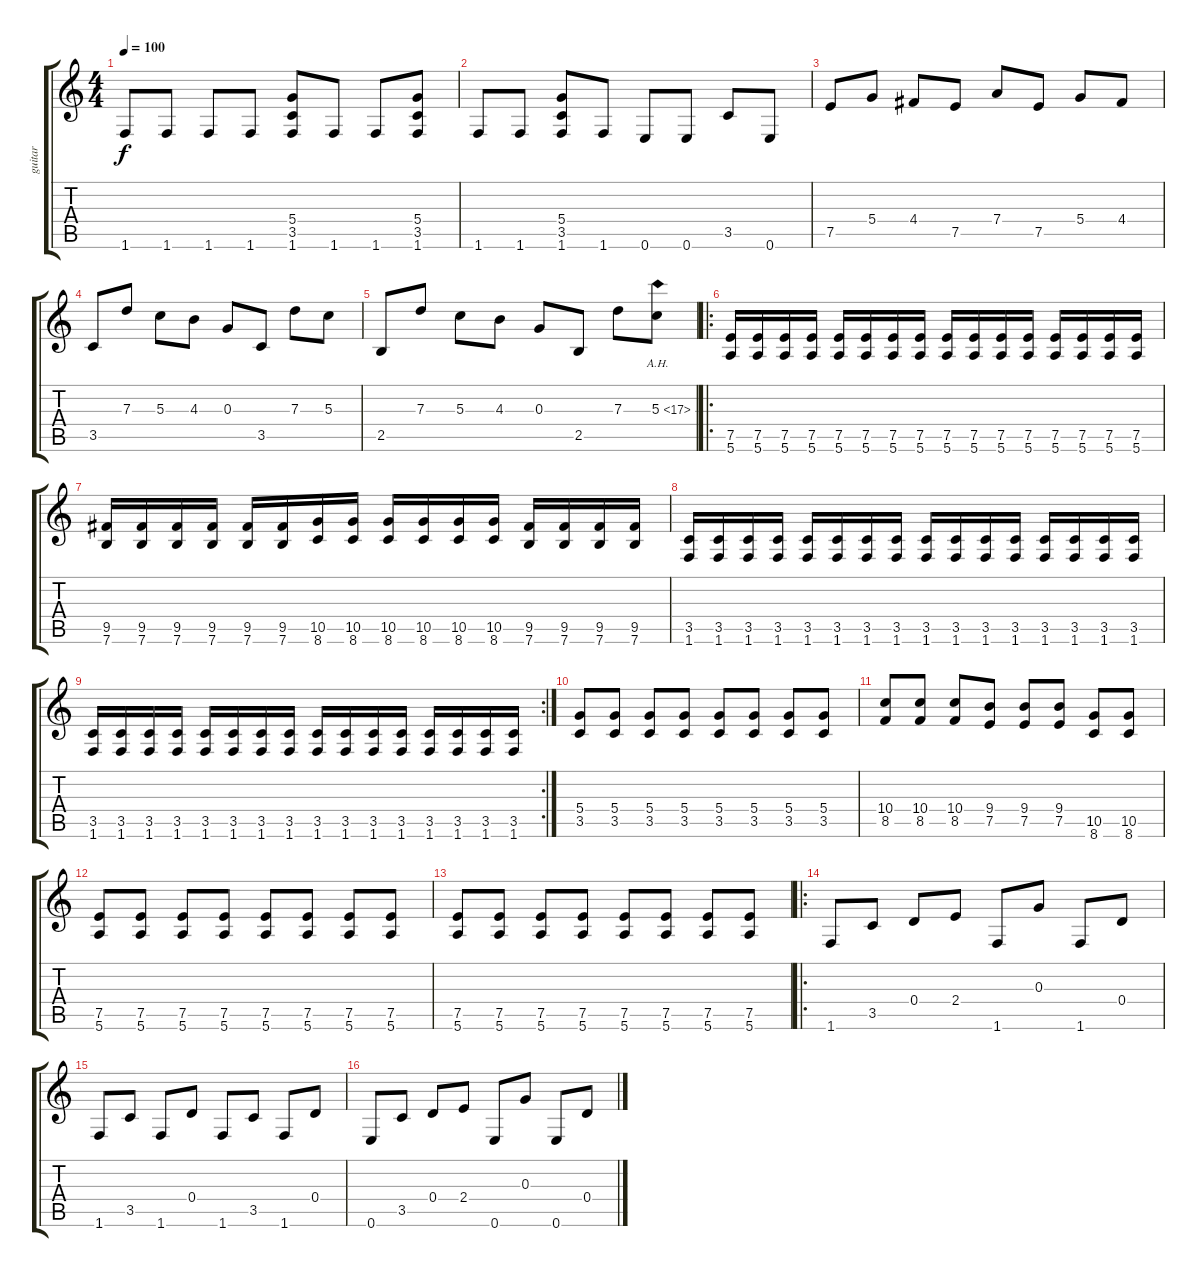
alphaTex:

\track ("guitar" "guitar") {instrument distortionguitar}
\staff {score tabs}
\tuning (E4 B3 G3 D3 A2 E2) {hide}
\ts (4 4)
\tempo 100
\clef g2
\ks c
1.6.8{dy f} 1.6.8 1.6.8 1.6.8 (5.4 3.5 1.6).8 1.6.8 1.6.8 (5.4 3.5 1.6).8 |
1.6.8 1.6.8 (5.4 3.5 1.6).8 1.6.8 0.6.8 0.6.8 3.5.8 0.6.8 |
7.5.8 5.4.8 4.4.8 7.5.8 7.4.8 7.5.8 5.4.8 4.4.8 |
3.5.8 7.3.8 5.3.8 4.3.8 0.3.8 3.5.8 7.3.8 5.3.8 |
2.5.8 7.3.8 5.3.8 4.3.8 0.3.8 2.5.8 7.3.8 5.3{ah 12}.8 |
\ro
(7.5 5.6).16 (7.5 5.6).16 (7.5 5.6).16 (7.5 5.6).16 (7.5 5.6).16 (7.5 5.6).16 (7.5 5.6).16 (7.5 5.6).16 (7.5 5.6).16 (7.5 5.6).16 (7.5 5.6).16 (7.5 5.6).16 (7.5 5.6).16 (7.5 5.6).16 (7.5 5.6).16 (7.5 5.6).16 |
(9.5 7.6).16 (9.5 7.6).16 (9.5 7.6).16 (9.5 7.6).16 (9.5 7.6).16 (9.5 7.6).16 (10.5 8.6).16 (10.5 8.6).16 (10.5 8.6).16 (10.5 8.6).16 (10.5 8.6).16 (10.5 8.6).16 (9.5 7.6).16 (9.5 7.6).16 (9.5 7.6).16 (9.5 7.6).16 |
(3.5 1.6).16 (3.5 1.6).16 (3.5 1.6).16 (3.5 1.6).16 (3.5 1.6).16 (3.5 1.6).16 (3.5 1.6).16 (3.5 1.6).16 (3.5 1.6).16 (3.5 1.6).16 (3.5 1.6).16 (3.5 1.6).16 (3.5 1.6).16 (3.5 1.6).16 (3.5 1.6).16 (3.5 1.6).16 |
\rc 2
(3.5 1.6).16 (3.5 1.6).16 (3.5 1.6).16 (3.5 1.6).16 (3.5 1.6).16 (3.5 1.6).16 (3.5 1.6).16 (3.5 1.6).16 (3.5 1.6).16 (3.5 1.6).16 (3.5 1.6).16 (3.5 1.6).16 (3.5 1.6).16 (3.5 1.6).16 (3.5 1.6).16 (3.5 1.6).16 |
(5.4 3.5).8 (5.4 3.5).8 (5.4 3.5).8 (5.4 3.5).8 (5.4 3.5).8 (5.4 3.5).8 (5.4 3.5).8 (5.4 3.5).8 |
(10.4 8.5).8 (10.4 8.5).8 (10.4 8.5).8 (9.4 7.5).8 (9.4 7.5).8 (9.4 7.5).8 (10.5 8.6).8 (10.5 8.6).8 |
(7.5 5.6).8 (7.5 5.6).8 (7.5 5.6).8 (7.5 5.6).8 (7.5 5.6).8 (7.5 5.6).8 (7.5 5.6).8 (7.5 5.6).8 |
(7.5 5.6).8 (7.5 5.6).8 (7.5 5.6).8 (7.5 5.6).8 (7.5 5.6).8 (7.5 5.6).8 (7.5 5.6).8 (7.5 5.6).8 |
\ro
1.6.8 3.5.8 0.4.8 2.4.8 1.6.8 0.3.8 1.6.8 0.4.8 |
1.6.8 3.5.8 1.6.8 0.4.8 1.6.8 3.5.8 1.6.8 0.4.8 |
0.6.8 3.5.8 0.4.8 2.4.8 0.6.8 0.3.8 0.6.8 0.4.8
